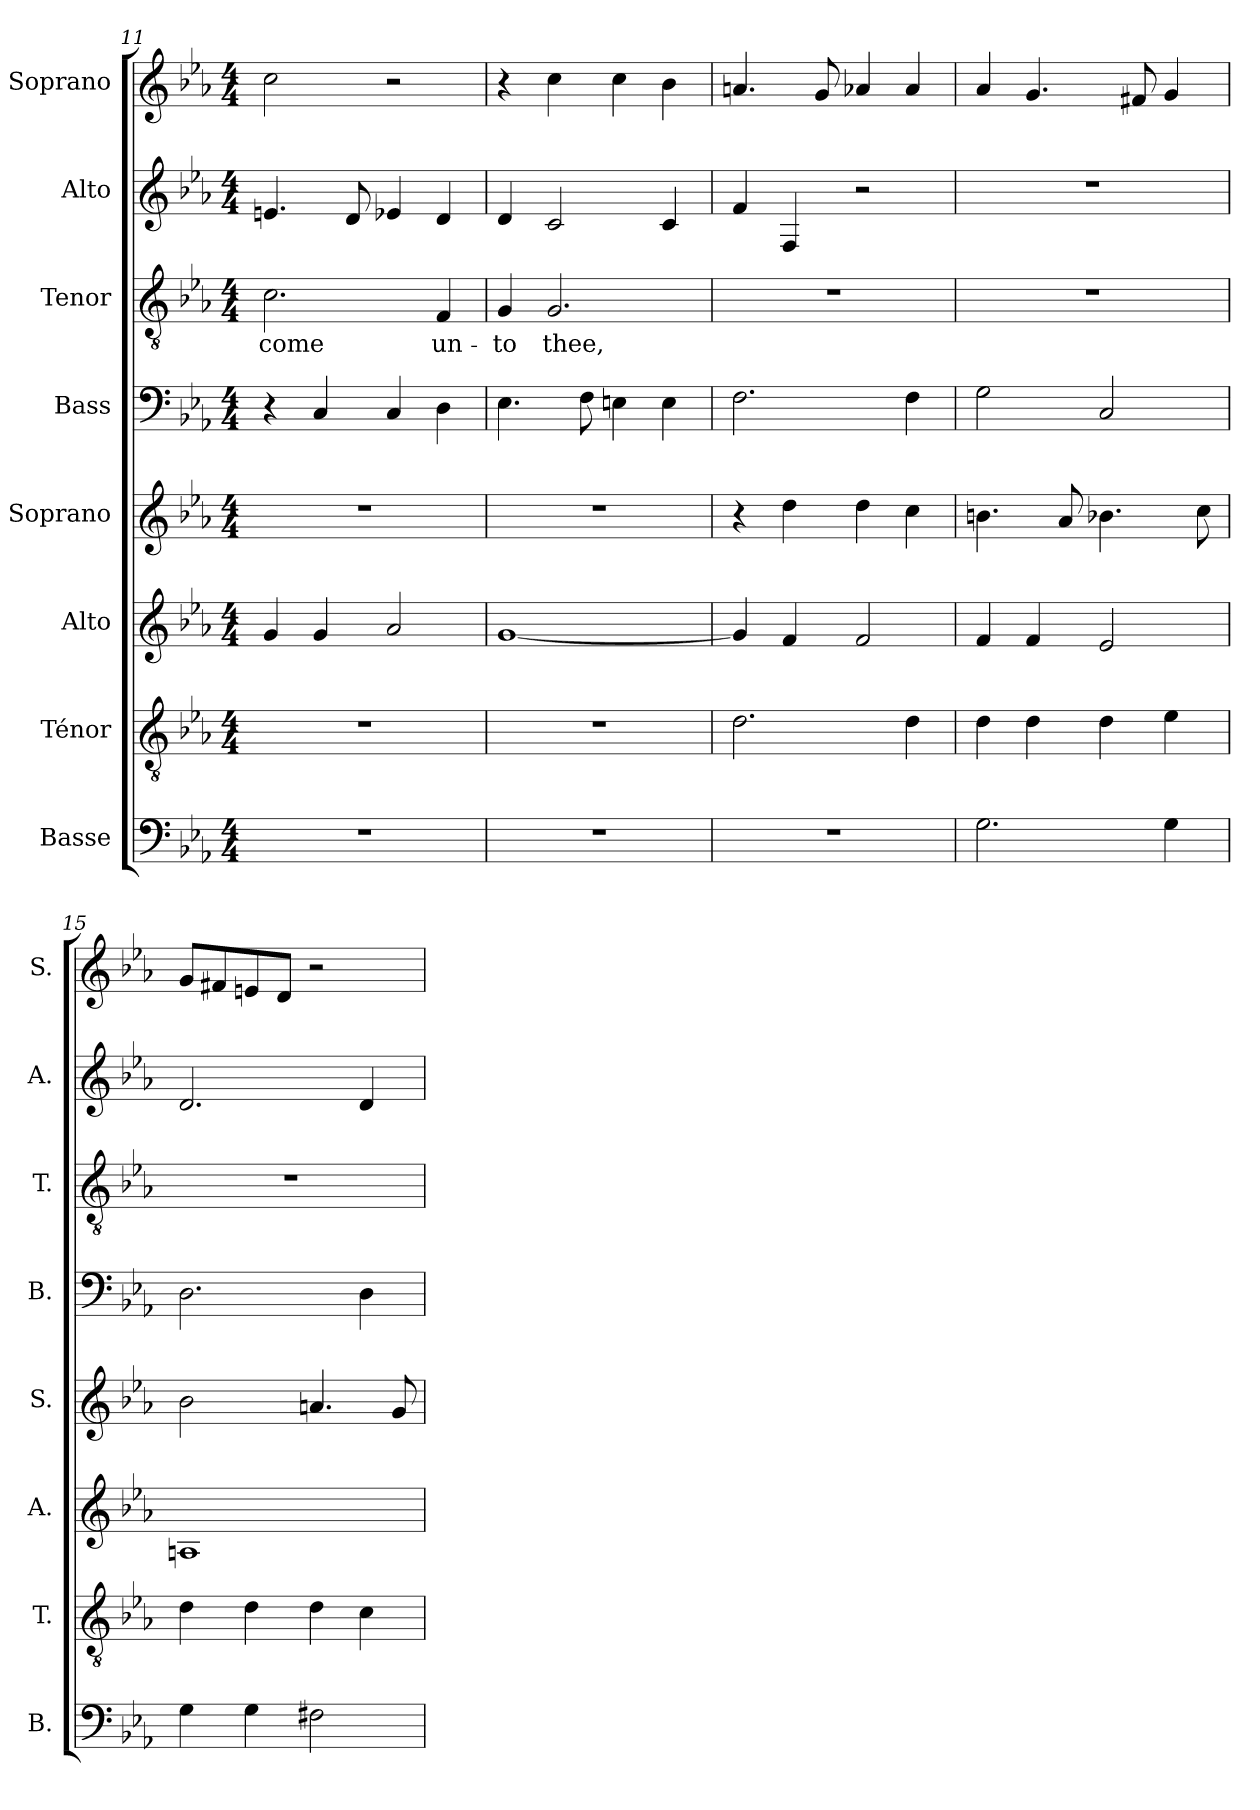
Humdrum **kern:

**kern	**kern	**kern	**kern	**kern	**kern	**text	**kern	**kern
*part8	*part7	*part6	*part5	*part4	*part3	*part3	*part2	*part1
*staff8	*staff7	*staff6	*staff5	*staff4	*staff3	*staff3	*staff2	*staff1
*I"Basse	*I"Ténor	*I"Alto	*I"Soprano	*I"Bass	*I"Tenor	*	*I"Alto	*I"Soprano
*I'B.	*I'T.	*I'A.	*I'S.	*I'B.	*I'T.	*	*I'A.	*I'S.
!!LO:PB:g=z
*clefF4	*clefGv2	*clefG2	*clefG2	*clefF4	*clefGv2	*	*clefG2	*clefG2
*k[b-e-a-]	*k[b-e-a-]	*k[b-e-a-]	*k[b-e-a-]	*k[b-e-a-]	*k[b-e-a-]	*	*k[b-e-a-]	*k[b-e-a-]
*M4/4	*M4/4	*M4/4	*M4/4	*M4/4	*M4/4	*	*M4/4	*M4/4
=11	=11	=11	=11	=11	=11	=11	=11	=11
!	!	!	!	!	!	!LO:LY:b	!	!
1r	1r	4g/	1r	4r	2.c\	come	4.en/	2cc\
.	.	4g/	.	4C/	.	.	.	.
.	.	.	.	.	.	.	8d/	.
.	.	2a-/	.	4C/	.	.	4e-X/	2r
!	!	!	!	!	!	!LO:LY:b	!	!
.	.	.	.	4D\	4F/	un-	4d/	.
=12	=12	=12	=12	=12	=12	=12	=12	=12
!	!	!	!	!	!	!LO:LY:b	!	!
1r	1r	[1g	1r	4.E-\	4G/	-to	4d/	4r
!	!	!	!	!	!	!LO:LY:b	!	!
.	.	.	.	.	2.G/	thee,	2c/	4cc\
.	.	.	.	8F\	.	.	.	.
.	.	.	.	4En\	.	.	.	4cc\
.	.	.	.	4E\	.	.	4c/	4b-\
=13	=13	=13	=13	=13	=13	=13	=13	=13
1r	2.d\	4g/]	4r	2.F\	1r	.	4f/	4.an/
.	.	4f/	4dd\	.	.	.	4F/	.
.	.	.	.	.	.	.	.	8g/
.	.	2f/	4dd\	.	.	.	2r	4a-X/
.	4d\	.	4cc\	4F\	.	.	.	4a-/
=14	=14	=14	=14	=14	=14	=14	=14	=14
2.G\	4d\	4f/	4.bn\	2G\	1r	.	1r	4a-/
.	4d\	4f/	.	.	.	.	.	4.g/
.	.	.	8a-/	.	.	.	.	.
.	4d\	2e-/	4.b-X\	2C/	.	.	.	.
.	.	.	.	.	.	.	.	8f#X/
4G\	4e-\	.	.	.	.	.	.	4g/
.	.	.	8cc\	.	.	.	.	.
!!LO:PB:g=z
=15	=15	=15	=15	=15	=15	=15	=15	=15
4G\	4d\	1An	2b-\	2.D\	1r	.	2.d/	8g/L
.	.	.	.	.	.	.	.	8f#X/
4G\	4d\	.	.	.	.	.	.	8en/
.	.	.	.	.	.	.	.	8d/J
2F#X\	4d\	.	4.an/	.	.	.	.	2r
.	4c\	.	.	4D\	.	.	4d/	.
.	.	.	8g/	.	.	.	.	.
=	=	=	=	=	=	=	=	=
*-	*-	*-	*-	*-	*-	*-	*-	*-
